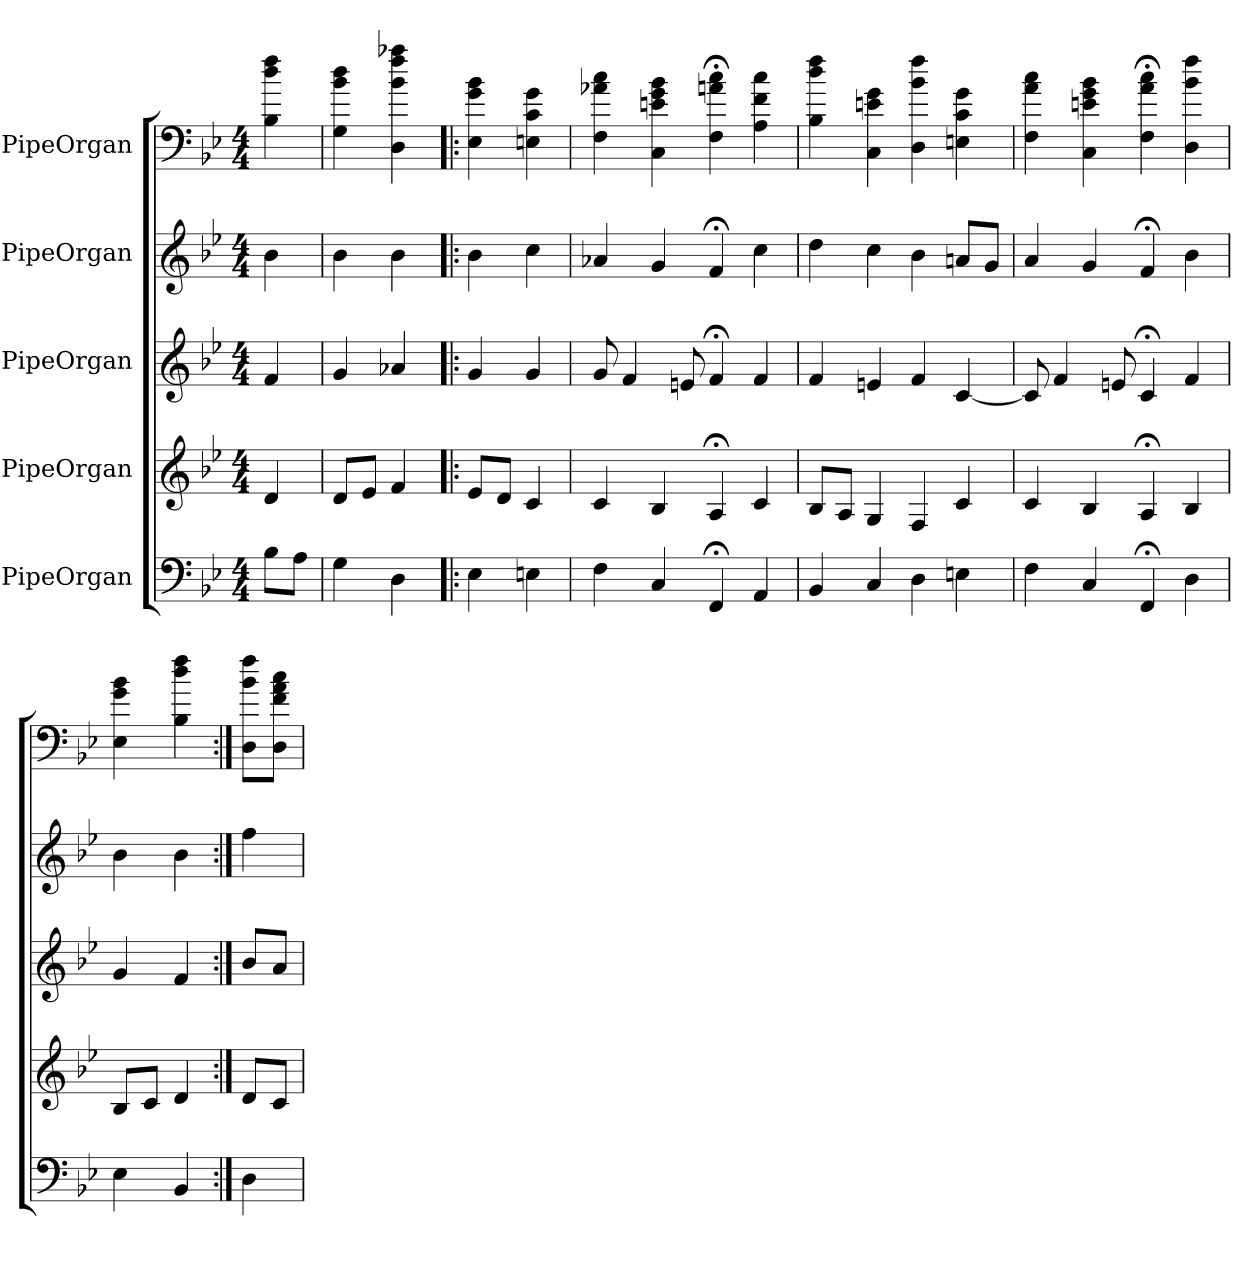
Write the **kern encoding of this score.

**kern	**kern	**kern	**kern	**kern
*part5	*part4	*part3	*part2	*part1
*staff5	*staff4	*staff3	*staff2	*staff1
*I"PipeOrgan	*I"PipeOrgan	*I"PipeOrgan	*I"PipeOrgan	*I"PipeOrgan
*k[b-e-]	*k[b-e-]	*k[b-e-]	*k[b-e-]	*k[b-e-]
*B-:	*B-:	*B-:	*B-:	*B-:
*M4/4	*M4/4	*M4/4	*M4/4	*M4/4
*MM60	*MM60	*MM60	*MM60	*MM60
=	=	=	=	=
8B-L	4d	4f	4b-	4B- 4dd 4ff
8AJ	.	.	.	.
=1	=1	=1	=1	=1
4G	8dL	4g	4b-	4G 4b- 4dd
.	8e-J	.	.	.
4D	4f	4a-X	4b-	4D 4b- 4ff 4aa-X
=!|:	=!|:	=!|:	=!|:	=!|:
4E-	8e-L	4g	4b-	4E- 4g 4b-
.	8dJ	.	.	.
4En	4c	4g	4cc	4En 4c 4g
=2	=2	=2	=2	=2
4F	4c	8g	4a-X	4F 4a-X 4cc
.	.	4f	.	.
4C	4B-	.	4g	4C 4en 4g 4b-
.	.	8en	.	.
4FF;<	4A;<	4f;<	4f;<	4F;< 4an;< 4cc;<
4AA	4c	4f	4cc	4A 4f 4cc
=3	=3	=3	=3	=3
4BB-	8B-L	4f	4dd	4B- 4dd 4ff
.	8AJ	.	.	.
4C	4G	4en	4cc	4C 4en 4g
4D	4F	4f	4b-	4D 4b- 4ff
4En	4c	[4c	8anL	4En 4c 4g
.	.	.	8gJ	.
=4	=4	=4	=4	=4
4F	4c	8c]	4a	4F 4a 4cc
.	.	4f	.	.
4C	4B-	.	4g	4C 4en 4g 4b-
.	.	8en	.	.
4FF;<	4A;<	4c;<	4f;<	4F;< 4a;< 4cc;<
4D	4B-	4f	4b-	4D 4b- 4ff
=1	=1	=1	=1	=1
4E-	8B-L	4g	4b-	4E- 4g 4b-
.	8cJ	.	.	.
4BB-	4d	4f	4b-	4B- 4dd 4ff
=:|!	=:|!	=:|!	=:|!	=:|!
4D	8dL	8b-L	4ff	8D 8b- 8ffL
.	8cJ	8aJ	.	8D 8f 8a 8ccJ
=	=	=	=	=
*-	*-	*-	*-	*-
